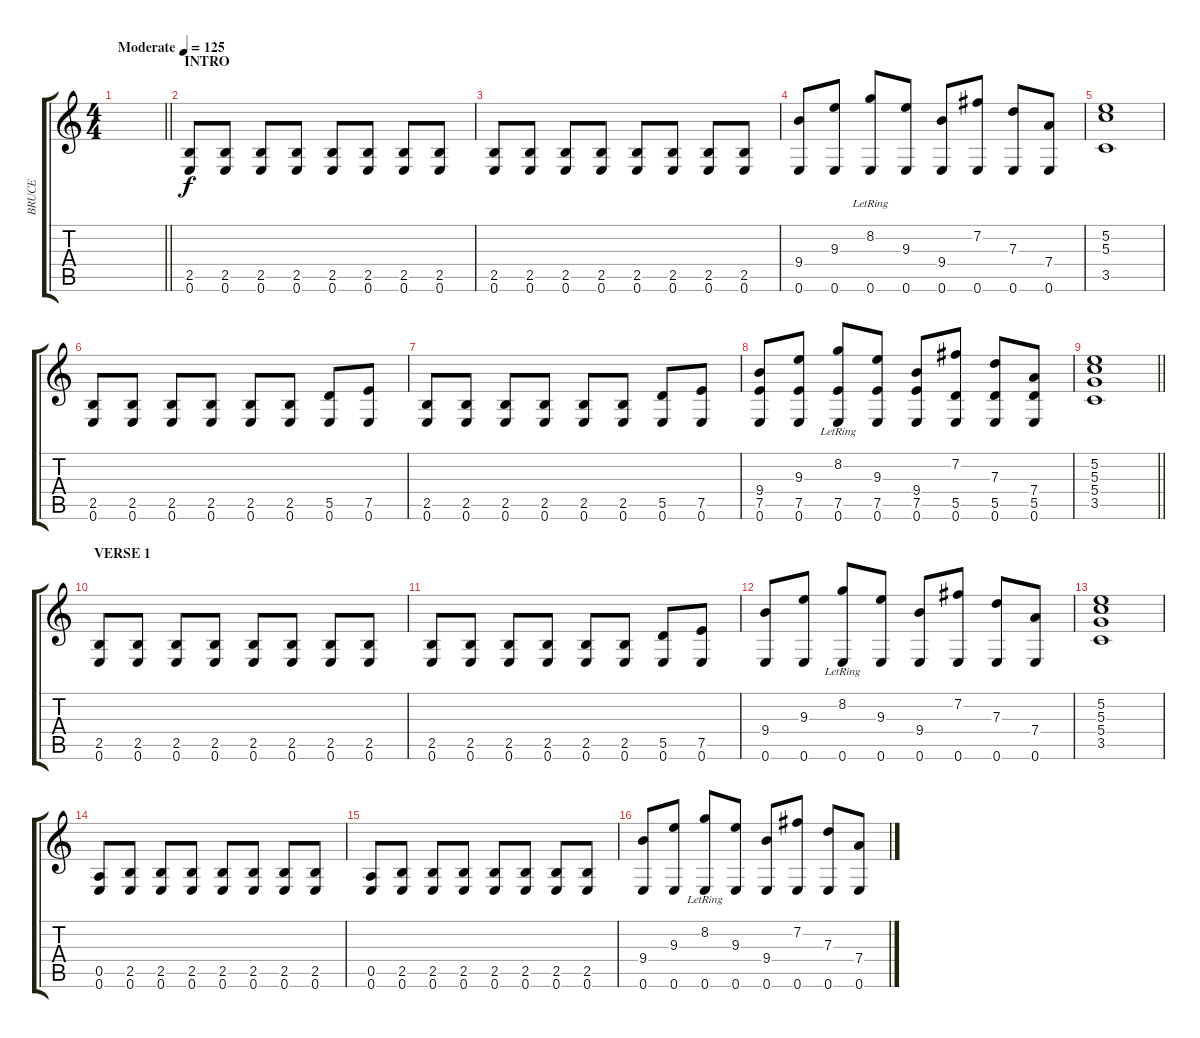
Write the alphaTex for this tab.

\track ("BRUCE " "BRUCE ") {instrument distortionguitar}
\staff {score tabs}
\tuning (E4 B3 G3 D3 A2 E2) {hide}
\ts (4 4)
\tempo (125 "Moderate")
\clef g2
\barLineRight lightlight
\ks c
|
\section ("" "INTRO")
(2.5 0.6).8 (2.5 0.6).8 (2.5 0.6).8 (2.5 0.6).8 (2.5 0.6).8 (2.5 0.6).8 (2.5 0.6).8 (2.5 0.6).8 |
(2.5 0.6).8 (2.5 0.6).8 (2.5 0.6).8 (2.5 0.6).8 (2.5 0.6).8 (2.5 0.6).8 (2.5 0.6).8 (2.5 0.6).8 |
(9.4 0.6).8 (9.3 0.6).8 (8.2{lr} 0.6).8 (9.3 0.6).8 (9.4 0.6).8 (7.2 0.6).8 (7.3 0.6).8 (7.4 0.6).8 |
(5.2 5.3 3.5).1 |
(2.5 0.6).8 (2.5 0.6).8 (2.5 0.6).8 (2.5 0.6).8 (2.5 0.6).8 (2.5 0.6).8 (5.5 0.6).8 (7.5 0.6).8 |
(2.5 0.6).8 (2.5 0.6).8 (2.5 0.6).8 (2.5 0.6).8 (2.5 0.6).8 (2.5 0.6).8 (5.5 0.6).8 (7.5 0.6).8 |
(9.4 7.5 0.6).8 (9.3 7.5 0.6).8 (8.2{lr} 7.5 0.6).8 (9.3 7.5 0.6).8 (9.4 7.5 0.6).8 (7.2 5.5 0.6).8 (7.3 5.5 0.6).8 (7.4 5.5 0.6).8 |
\barLineRight lightlight
(5.2 5.3 5.4 3.5).1 |
\section ("" "VERSE 1")
(2.5 0.6).8 (2.5 0.6).8 (2.5 0.6).8 (2.5 0.6).8 (2.5 0.6).8 (2.5 0.6).8 (2.5 0.6).8 (2.5 0.6).8 |
(2.5 0.6).8 (2.5 0.6).8 (2.5 0.6).8 (2.5 0.6).8 (2.5 0.6).8 (2.5 0.6).8 (5.5 0.6).8 (7.5 0.6).8 |
(9.4 0.6).8 (9.3 0.6).8 (8.2{lr} 0.6).8 (9.3 0.6).8 (9.4 0.6).8 (7.2 0.6).8 (7.3 0.6).8 (7.4 0.6).8 |
(5.2 5.3 5.4 3.5).1 |
(0.5 0.6).8 (2.5 0.6).8 (2.5 0.6).8 (2.5 0.6).8 (2.5 0.6).8 (2.5 0.6).8 (2.5 0.6).8 (2.5 0.6).8 |
(0.5 0.6).8 (2.5 0.6).8 (2.5 0.6).8 (2.5 0.6).8 (2.5 0.6).8 (2.5 0.6).8 (2.5 0.6).8 (2.5 0.6).8 |
(9.4 0.6).8 (9.3 0.6).8 (8.2{lr} 0.6).8 (9.3 0.6).8 (9.4 0.6).8 (7.2 0.6).8 (7.3 0.6).8 (7.4 0.6).8
